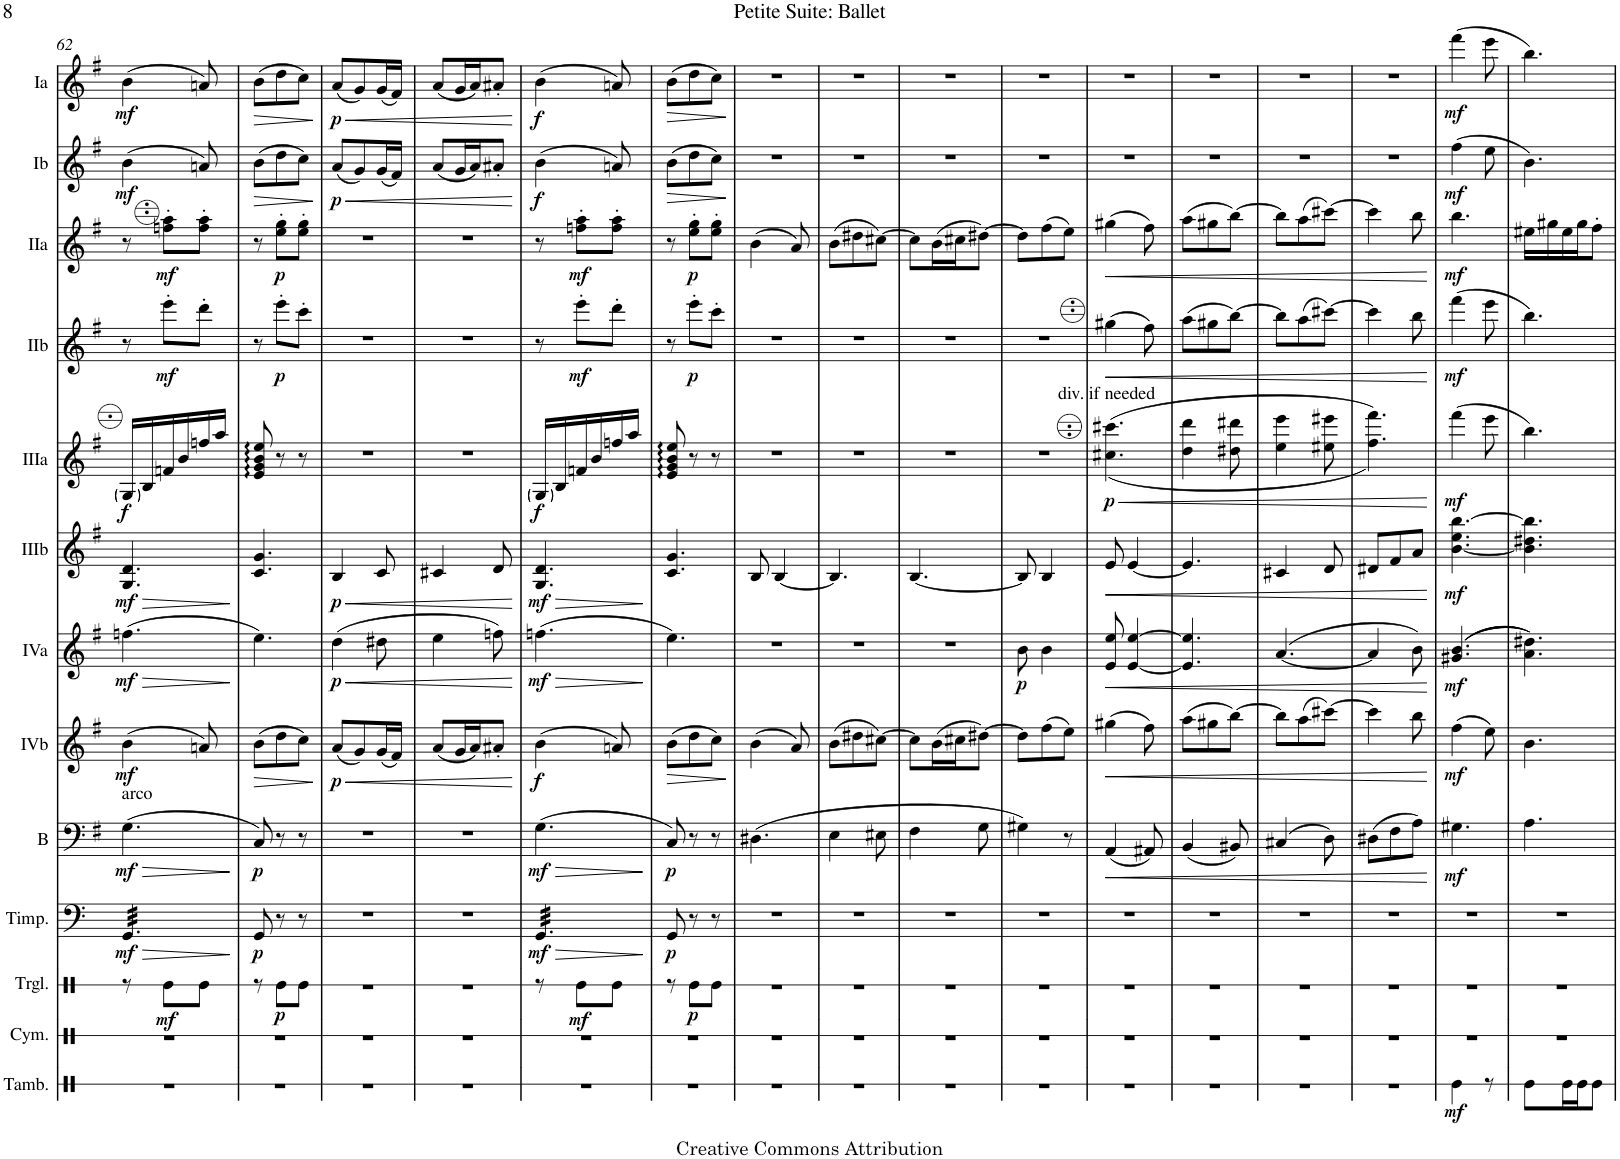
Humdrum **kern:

**kern	**dynam	**kern	**kern	**dynam	**kern	**dynam	**kern	**dynam	**kern	**dynam	**kern	**dynam	**kern	**dynam	**kern	**dynam	**kern	**dynam	**kern	**dynam	**kern	**dynam	**kern	**dynam
*part13	*part13	*part12	*part11	*part11	*part10	*part10	*part9	*part9	*part8	*part8	*part7	*part7	*part6	*part6	*part5	*part5	*part4	*part4	*part3	*part3	*part2	*part2	*part1	*part1
*staff13	*staff13	*staff12	*staff11	*staff11	*staff10	*staff10	*staff9	*staff9	*staff8	*staff8	*staff7	*staff7	*staff6	*staff6	*staff5	*staff5	*staff4	*staff4	*staff3	*staff3	*staff2	*staff2	*staff1	*staff1
*I"Tambourine	*	*I"Cymbal	*I"Triangle	*	*I"Timpani	*	*I"Bass	*	*I"Acc. 4b	*	*I"Acc. 4a	*	*I"Acc. 3b	*	*I"Acc. 3a	*	*I"Acc. 2b	*	*I"Acc. 2a	*	*I"Acc. 1b	*	*I"Acc. 1a	*
*I'Tamb.	*	*I'Cym.	*I'Trgl.	*	*I'Timp.	*	*I'B	*	*	*	*	*	*	*	*	*	*	*	*	*	*	*	*	*
!!LO:PB:g=z
*clefX	*	*clefX	*clefX	*	*clefF4	*	*clefF4	*	*clefG2	*	*clefG2	*	*clefG2	*	*clefG2	*	*clefG2	*	*clefG2	*	*clefG2	*	*clefG2	*
*	*	*	*	*	*	*	*Trd7c12	*	*Trd7c12	*	*Trd7c12	*	*Trd7c12	*	*Trd7c12	*	*	*	*	*	*	*	*	*
*k[]	*	*k[]	*k[]	*	*k[]	*	*k[f#]	*	*k[f#]	*	*k[f#]	*	*k[f#]	*	*k[f#]	*	*k[f#]	*	*k[f#]	*	*k[f#]	*	*k[f#]	*
*M3/8	*	*M3/8	*M3/8	*	*M3/8	*	*M3/8	*	*M3/8	*	*M3/8	*	*M3/8	*	*M3/8	*	*M3/8	*	*M3/8	*	*M3/8	*	*M3/8	*
=62	=62	=62	=62	=62	=62	=62	=62	=62	=62	=62	=62	=62	=62	=62	=62	=62	=62	=62	=62	=62	=62	=62	=62	=62
!	!	!	!	!	!	!	!LO:TX:a:t=arco	!	!	!	!	!	!	!	!	!	!	!	!	!	!	!	!	!
!	!	!	!	!	!	!LO:HP:b	!	!LO:HP:b	!	!	!	!LO:HP:b	!	!LO:HP:b	!	!	!	!	!	!	!	!	!	!
!	!	!	!	!	!	!LO:DY:n=1:b	!	!LO:DY:n=1:b	!	!LO:DY:b	!	!LO:DY:n=1:b	!	!LO:DY:n=1:b	!	!LO:DY:b	!	!	!	!	!	!LO:DY:b	!	!LO:DY:b
*	*	*	*	*	*tremolo	*	*	*	*	*	*	*	*	*	*	*	*	*	*	*	*	*	*	*
4.r	.	4.r	8r	.	32GG/LLL	> mf	(4.G\	> mf	(4b\	mf	(4.ffn\	> mf	4.G/ 4.d/	> mf	16g/LL	f	8r	.	8r	.	(4b\	mf	(4b\	mf
.	.	.	.	.	32GG/	.	.	.	.	.	.	.	.	.	.	.	.	.	.	.	.	.	.	.
.	.	.	.	.	32GG/	.	.	.	.	.	.	.	.	.	16b/	.	.	.	.	.	.	.	.	.
.	.	.	.	.	32GG/	.	.	.	.	.	.	.	.	.	.	.	.	.	.	.	.	.	.	.
!	!	!	!	!LO:DY:b	!	!	!	!	!	!	!	!	!	!	!	!	!	!LO:DY:b	!	!LO:DY:b	!	!	!	!
.	.	.	8Re\L	mf	32GG/	.	.	.	.	.	.	.	.	.	16ffn/	.	8eee'\L	mf	8ffn\' 8aa\'L	mf	.	.	.	.
.	.	.	.	.	32GG/	.	.	.	.	.	.	.	.	.	.	.	.	.	.	.	.	.	.	.
.	.	.	.	.	32GG/	.	.	.	.	.	.	.	.	.	16bb/	.	.	.	.	.	.	.	.	.
.	.	.	.	.	32GG/	.	.	.	.	.	.	.	.	.	.	.	.	.	.	.	.	.	.	.
.	.	.	8Re\J	.	32GG/	.	.	.	8an/)	.	.	.	.	.	16fffn/	.	8ddd'\J	.	8ff\' 8aa\'J	.	8an/)	.	8an/)	.
.	.	.	.	.	32GG/	.	.	.	.	.	.	.	.	.	.	.	.	.	.	.	.	.	.	.
.	.	.	.	.	32GG/	.	.	.	.	.	.	.	.	.	16aaa/JJ	.	.	.	.	.	.	.	.	.
.	.	.	.	.	32GG/JJJ	.	.	.	.	.	.	.	.	.	.	.	.	.	.	.	.	.	.	.
*	*	*	*	*	*Xtremolo	*	*	*	*	*	*	*	*	*	*	*	*	*	*	*	*	*	*	*
.	.	.	.	.	.	]	.	]	.	.	.	]	.	]	.	.	.	.	.	.	.	.	.	.
=63	=63	=63	=63	=63	=63	=63	=63	=63	=63	=63	=63	=63	=63	=63	=63	=63	=63	=63	=63	=63	=63	=63	=63	=63
!	!	!	!	!	!	!LO:DY:b	!	!LO:DY:b	!	!LO:HP:b	!	!	!	!	!	!	!	!	!	!	!	!LO:HP:b	!	!LO:HP:b
4.r	.	4.r	8r	.	8GG/	p	8C/)	p	(8b\L	>	4.ee\)	.	4.c/ 4.g/	.	8ee/:: 8gg/:: 8bb/:: 8eee/::	.	8r	.	8r	.	(8b\L	>	(8b\L	>
!	!	!	!	!LO:DY:b	!	!	!	!	!	!	!	!	!	!	!	!	!	!LO:DY:b	!	!LO:DY:b	!	!	!	!
.	.	.	8Re\L	p	8r	.	8r	.	8dd\	.	.	.	.	.	8r	.	8eee'\L	p	8ee\' 8gg\'L	p	8dd\	.	8dd\	.
.	.	.	8Re\J	.	8r	.	8r	.	8cc\J)	.	.	.	.	.	8r	.	8ccc'\J	.	8ee\' 8gg\'J	.	8cc\J)	.	8cc\J)	.
.	.	.	.	.	.	.	.	.	.	]	.	.	.	.	.	.	.	.	.	.	.	]	.	]
=64	=64	=64	=64	=64	=64	=64	=64	=64	=64	=64	=64	=64	=64	=64	=64	=64	=64	=64	=64	=64	=64	=64	=64	=64
!	!	!	!	!	!	!	!	!	!	!LO:HP:b	!	!LO:HP:b	!	!LO:HP:b	!	!	!	!	!	!	!	!LO:HP:b	!	!LO:HP:b
!	!	!	!	!	!	!	!	!	!	!LO:DY:n=1:b	!	!LO:DY:n=1:b	!	!LO:DY:n=1:b	!	!	!	!	!	!	!	!LO:DY:n=1:b	!	!LO:DY:n=1:b
4.r	.	4.r	4.r	.	4.r	.	4.r	.	(8a/L	< p	(4dd\	< p	4B/	< p	4.r	.	4.r	.	4.r	.	(8a/L	< p	(8a/L	< p
.	.	.	.	.	.	.	.	.	8g/)	.	.	.	.	.	.	.	.	.	.	.	8g/)	.	8g/)	.
.	.	.	.	.	.	.	.	.	(16g/L	.	8dd#X\	.	8c/	.	.	.	.	.	.	.	(16g/L	.	(16g/L	.
.	.	.	.	.	.	.	.	.	16f#/JJ)	.	.	.	.	.	.	.	.	.	.	.	16f#/JJ)	.	16f#/JJ)	.
=65	=65	=65	=65	=65	=65	=65	=65	=65	=65	=65	=65	=65	=65	=65	=65	=65	=65	=65	=65	=65	=65	=65	=65	=65
4.r	.	4.r	4.r	.	4.r	.	4.r	.	(8a/L	.	4ee\	.	4c#X/	.	4.r	.	4.r	.	4.r	.	(8a/L	.	(8a/L	.
.	.	.	.	.	.	.	.	.	16g/L	.	.	.	.	.	.	.	.	.	.	.	16g/L	.	16g/L	.
.	.	.	.	.	.	.	.	.	16a/J)	.	.	.	.	.	.	.	.	.	.	.	16a/J)	.	16a/J)	.
.	.	.	.	.	.	.	.	.	8a#X'/J	.	8ffn\)	.	8d/	.	.	.	.	.	.	.	8a#X'/J	.	8a#X'/J	.
.	.	.	.	.	.	.	.	.	.	[	.	[	.	[	.	.	.	.	.	.	.	[	.	[
=66	=66	=66	=66	=66	=66	=66	=66	=66	=66	=66	=66	=66	=66	=66	=66	=66	=66	=66	=66	=66	=66	=66	=66	=66
!	!	!	!	!	!	!LO:HP:b	!	!LO:HP:b	!	!	!	!LO:HP:b	!	!LO:HP:b	!	!	!	!	!	!	!	!	!	!
!	!	!	!	!	!	!LO:DY:n=1:b	!	!LO:DY:n=1:b	!	!LO:DY:b	!	!LO:DY:n=1:b	!	!LO:DY:n=1:b	!	!LO:DY:b	!	!	!	!	!	!LO:DY:b	!	!LO:DY:b
*	*	*	*	*	*tremolo	*	*	*	*	*	*	*	*	*	*	*	*	*	*	*	*	*	*	*
4.r	.	4.r	8r	.	32GG/LLL	> mf	(4.G\	> mf	(4b\	f	(4.ffn\	> mf	4.G/ 4.d/	> mf	16g/LL	f	8r	.	8r	.	(4b\	f	(4b\	f
.	.	.	.	.	32GG/	.	.	.	.	.	.	.	.	.	.	.	.	.	.	.	.	.	.	.
.	.	.	.	.	32GG/	.	.	.	.	.	.	.	.	.	16b/	.	.	.	.	.	.	.	.	.
.	.	.	.	.	32GG/	.	.	.	.	.	.	.	.	.	.	.	.	.	.	.	.	.	.	.
!	!	!	!	!LO:DY:b	!	!	!	!	!	!	!	!	!	!	!	!	!	!LO:DY:b	!	!LO:DY:b	!	!	!	!
.	.	.	8Re\L	mf	32GG/	.	.	.	.	.	.	.	.	.	16ffn/	.	8eee'\L	mf	8ffn\' 8aa\'L	mf	.	.	.	.
.	.	.	.	.	32GG/	.	.	.	.	.	.	.	.	.	.	.	.	.	.	.	.	.	.	.
.	.	.	.	.	32GG/	.	.	.	.	.	.	.	.	.	16bb/	.	.	.	.	.	.	.	.	.
.	.	.	.	.	32GG/	.	.	.	.	.	.	.	.	.	.	.	.	.	.	.	.	.	.	.
.	.	.	8Re\J	.	32GG/	.	.	.	8an/)	.	.	.	.	.	16fffn/	.	8ddd'\J	.	8ff\' 8aa\'J	.	8an/)	.	8an/)	.
.	.	.	.	.	32GG/	.	.	.	.	.	.	.	.	.	.	.	.	.	.	.	.	.	.	.
.	.	.	.	.	32GG/	.	.	.	.	.	.	.	.	.	16aaa/JJ	.	.	.	.	.	.	.	.	.
.	.	.	.	.	32GG/JJJ	.	.	.	.	.	.	.	.	.	.	.	.	.	.	.	.	.	.	.
*	*	*	*	*	*Xtremolo	*	*	*	*	*	*	*	*	*	*	*	*	*	*	*	*	*	*	*
.	.	.	.	.	.	]	.	]	.	.	.	]	.	]	.	.	.	.	.	.	.	.	.	.
=67	=67	=67	=67	=67	=67	=67	=67	=67	=67	=67	=67	=67	=67	=67	=67	=67	=67	=67	=67	=67	=67	=67	=67	=67
!	!	!	!	!	!	!LO:DY:b	!	!LO:DY:b	!	!LO:HP:b	!	!	!	!	!	!	!	!	!	!	!	!LO:HP:b	!	!LO:HP:b
4.r	.	4.r	8r	.	8GG/	p	8C/)	p	(8b\L	>	4.ee\)	.	4.c/ 4.g/	.	8ee/:: 8gg/:: 8bb/:: 8eee/::	.	8r	.	8r	.	(8b\L	>	(8b\L	>
!	!	!	!	!LO:DY:b	!	!	!	!	!	!	!	!	!	!	!	!	!	!LO:DY:b	!	!LO:DY:b	!	!	!	!
.	.	.	8Re\L	p	8r	.	8r	.	8dd\	.	.	.	.	.	8r	.	8eee'\L	p	8ee\' 8gg\'L	p	8dd\	.	8dd\	.
.	.	.	8Re\J	.	8r	.	8r	.	8cc\J)	.	.	.	.	.	8r	.	8ccc'\J	.	8ee\' 8gg\'J	.	8cc\J)	.	8cc\J)	.
.	.	.	.	.	.	.	.	.	.	]	.	.	.	.	.	.	.	.	.	.	.	]	.	]
=68	=68	=68	=68	=68	=68	=68	=68	=68	=68	=68	=68	=68	=68	=68	=68	=68	=68	=68	=68	=68	=68	=68	=68	=68
4.r	.	4.r	4.r	.	4.r	.	(4.D#X\	.	(4b\	.	4.r	.	8B/	.	4.r	.	4.r	.	(4b\	.	4.r	.	4.r	.
.	.	.	.	.	.	.	.	.	.	.	.	.	[4B/	.	.	.	.	.	.	.	.	.	.	.
.	.	.	.	.	.	.	.	.	8a/)	.	.	.	.	.	.	.	.	.	8a/)	.	.	.	.	.
=69	=69	=69	=69	=69	=69	=69	=69	=69	=69	=69	=69	=69	=69	=69	=69	=69	=69	=69	=69	=69	=69	=69	=69	=69
4.r	.	4.r	4.r	.	4.r	.	4E\	.	(8b\L	.	4.r	.	4.B/]	.	4.r	.	4.r	.	(8b\L	.	4.r	.	4.r	.
.	.	.	.	.	.	.	.	.	8dd#X\	.	.	.	.	.	.	.	.	.	8dd#X\	.	.	.	.	.
.	.	.	.	.	.	.	8E#X\	.	[8cc#X\J)	.	.	.	.	.	.	.	.	.	[8cc#X\J)	.	.	.	.	.
=70	=70	=70	=70	=70	=70	=70	=70	=70	=70	=70	=70	=70	=70	=70	=70	=70	=70	=70	=70	=70	=70	=70	=70	=70
4.r	.	4.r	4.r	.	4.r	.	4F#\	.	8cc#\L]	.	4.r	.	[4.B/	.	4.r	.	4.r	.	8cc#\L]	.	4.r	.	4.r	.
.	.	.	.	.	.	.	.	.	(16b\L	.	.	.	.	.	.	.	.	.	(16b\L	.	.	.	.	.
.	.	.	.	.	.	.	.	.	16cc#X\J	.	.	.	.	.	.	.	.	.	16cc#X\J	.	.	.	.	.
.	.	.	.	.	.	.	8G\	.	[8dd#X\J)	.	.	.	.	.	.	.	.	.	[8dd#X\J)	.	.	.	.	.
=71	=71	=71	=71	=71	=71	=71	=71	=71	=71	=71	=71	=71	=71	=71	=71	=71	=71	=71	=71	=71	=71	=71	=71	=71
!	!	!	!	!	!	!	!	!	!	!	!	!LO:DY:b	!	!	!	!	!	!	!	!	!	!	!	!
4.r	.	4.r	4.r	.	4.r	.	4G#X\)	.	8dd#\L]	.	8b\	p	8B/]	.	4.r	.	4.r	.	8dd#\L]	.	4.r	.	4.r	.
.	.	.	.	.	.	.	.	.	(8ff#\	.	4b\	.	4B/	.	.	.	.	.	(8ff#\	.	.	.	.	.
.	.	.	.	.	.	.	8r	.	8ee\J)	.	.	.	.	.	.	.	.	.	8ee\J)	.	.	.	.	.
=72	=72	=72	=72	=72	=72	=72	=72	=72	=72	=72	=72	=72	=72	=72	=72	=72	=72	=72	=72	=72	=72	=72	=72	=72
!	!	!	!	!	!	!	!	!	!	!	!	!	!	!	!LO:TX:a:t=div. if needed	!	!	!	!	!	!	!	!	!
!	!	!	!	!	!	!	!	!LO:HP:b	!	!LO:HP:b	!	!LO:HP:b	!	!LO:HP:b	!	!LO:HP:b	!	!LO:HP:b	!	!LO:HP:b	!	!	!	!
!	!	!	!	!	!	!	!	!	!	!	!	!	!	!	!	!LO:DY:n=1:b	!	!	!	!	!	!	!	!
4.r	.	4.r	4.r	.	4.r	.	(4AA/	<	(4gg#X\	<	8e/ 8ee/	<	8e/	<	((<4.cc#X\ 4.ccc#X\	< p	(4gg#X\	<	(4gg#X\	<	4.r	.	4.r	.
.	.	.	.	.	.	.	.	.	.	.	[4e/ [4ee/	.	[4e/	.	.	.	.	.	.	.	.	.	.	.
.	.	.	.	.	.	.	8AA#X/)	.	8ff#\)	.	.	.	.	.	.	.	8ff#\)	.	8ff#\)	.	.	.	.	.
=73	=73	=73	=73	=73	=73	=73	=73	=73	=73	=73	=73	=73	=73	=73	=73	=73	=73	=73	=73	=73	=73	=73	=73	=73
4.r	.	4.r	4.r	.	4.r	.	(4BB/	.	(8aa\L	.	4.e/] 4.ee/]	.	4.e/]	.	4dd\ 4ddd\	.	(8aa\L	.	(8aa\L	.	4.r	.	4.r	.
.	.	.	.	.	.	.	.	.	8gg#X\	.	.	.	.	.	.	.	8gg#X\	.	8gg#X\	.	.	.	.	.
.	.	.	.	.	.	.	8BB#X/)	.	[8bb\J)	.	.	.	.	.	8dd#X\ 8ddd#X\	.	[8bb\J)	.	[8bb\J)	.	.	.	.	.
=74	=74	=74	=74	=74	=74	=74	=74	=74	=74	=74	=74	=74	=74	=74	=74	=74	=74	=74	=74	=74	=74	=74	=74	=74
4.r	.	4.r	4.r	.	4.r	.	(4C#X/	.	8bb\L]	.	([4.a/	.	4c#X/	.	4ee\ 4eee\	.	8bb\L]	.	8bb\L]	.	4.r	.	4.r	.
.	.	.	.	.	.	.	.	.	(8aa\	.	.	.	.	.	.	.	(8aa\	.	(8aa\	.	.	.	.	.
.	.	.	.	.	.	.	8D\)	.	[8ccc#X\J)	.	.	.	8d/	.	8ee#X\ 8eee#X\	.	[8ccc#X\J)	.	[8ccc#X\J)	.	.	.	.	.
=75	=75	=75	=75	=75	=75	=75	=75	=75	=75	=75	=75	=75	=75	=75	=75	=75	=75	=75	=75	=75	=75	=75	=75	=75
4.r	.	4.r	4.r	.	4.r	.	(8D#X\L	.	4ccc#\]	.	4a/]	.	8d#X/L	.	4.ff#\ 4.fff#\))	.	4ccc#\]	.	4ccc#\]	.	4.r	.	4.r	.
.	.	.	.	.	.	.	8F#\	.	.	.	.	.	8f#/	.	.	.	.	.	.	.	.	.	.	.
.	.	.	.	.	.	.	8A\J)	.	8bb\	.	8b\)	.	8a/J	.	.	.	8bb\	.	8bb\	.	.	.	.	.
.	.	.	.	.	.	.	.	[	.	[	.	[	.	[	.	[	.	[	.	[	.	.	.	.
=76	=76	=76	=76	=76	=76	=76	=76	=76	=76	=76	=76	=76	=76	=76	=76	=76	=76	=76	=76	=76	=76	=76	=76	=76
!	!LO:DY:b	!	!	!	!	!	!	!LO:DY:b	!	!LO:DY:b	!	!LO:DY:b	!	!LO:DY:b	!	!LO:DY:b	!	!LO:DY:b	!	!LO:DY:b	!	!LO:DY:b	!	!LO:DY:b
4Re\	mf	4.r	4.r	.	4.r	.	4.G#X\	mf	(4ff#\	mf	((>4.g#X/ 4.b/	mf	[4.b\ 4.ee\ [4.bb\	mf	(4fff#\	mf	(4fff#\	mf	4.bb\	mf	(4ff#\	mf	(4fff#\	mf
8r	.	.	.	.	.	.	.	.	8ee\)	.	.	.	.	.	8eee\	.	8eee\	.	.	.	8ee\	.	8eee\	.
=77	=77	=77	=77	=77	=77	=77	=77	=77	=77	=77	=77	=77	=77	=77	=77	=77	=77	=77	=77	=77	=77	=77	=77	=77
8Re\L	.	4.r	4.r	.	4.r	.	4.A\	.	4.b\	.	4.a\ 4.dd#X\))	.	4.b\] 4.dd#X\ 4.bb\]	.	4.bb\)	.	4.bb\)	.	16ee#X\LL	.	4.b\)	.	4.bb\)	.
.	.	.	.	.	.	.	.	.	.	.	.	.	.	.	.	.	.	.	16gg#X\	.	.	.	.	.
16Re\L	.	.	.	.	.	.	.	.	.	.	.	.	.	.	.	.	.	.	16ee#\	.	.	.	.	.
16Re\J	.	.	.	.	.	.	.	.	.	.	.	.	.	.	.	.	.	.	16gg#\J	.	.	.	.	.
8Re\J	.	.	.	.	.	.	.	.	.	.	.	.	.	.	.	.	.	.	8ff#'\J	.	.	.	.	.
=	=	=	=	=	=	=	=	=	=	=	=	=	=	=	=	=	=	=	=	=	=	=	=	=
*-	*-	*-	*-	*-	*-	*-	*-	*-	*-	*-	*-	*-	*-	*-	*-	*-	*-	*-	*-	*-	*-	*-	*-	*-
